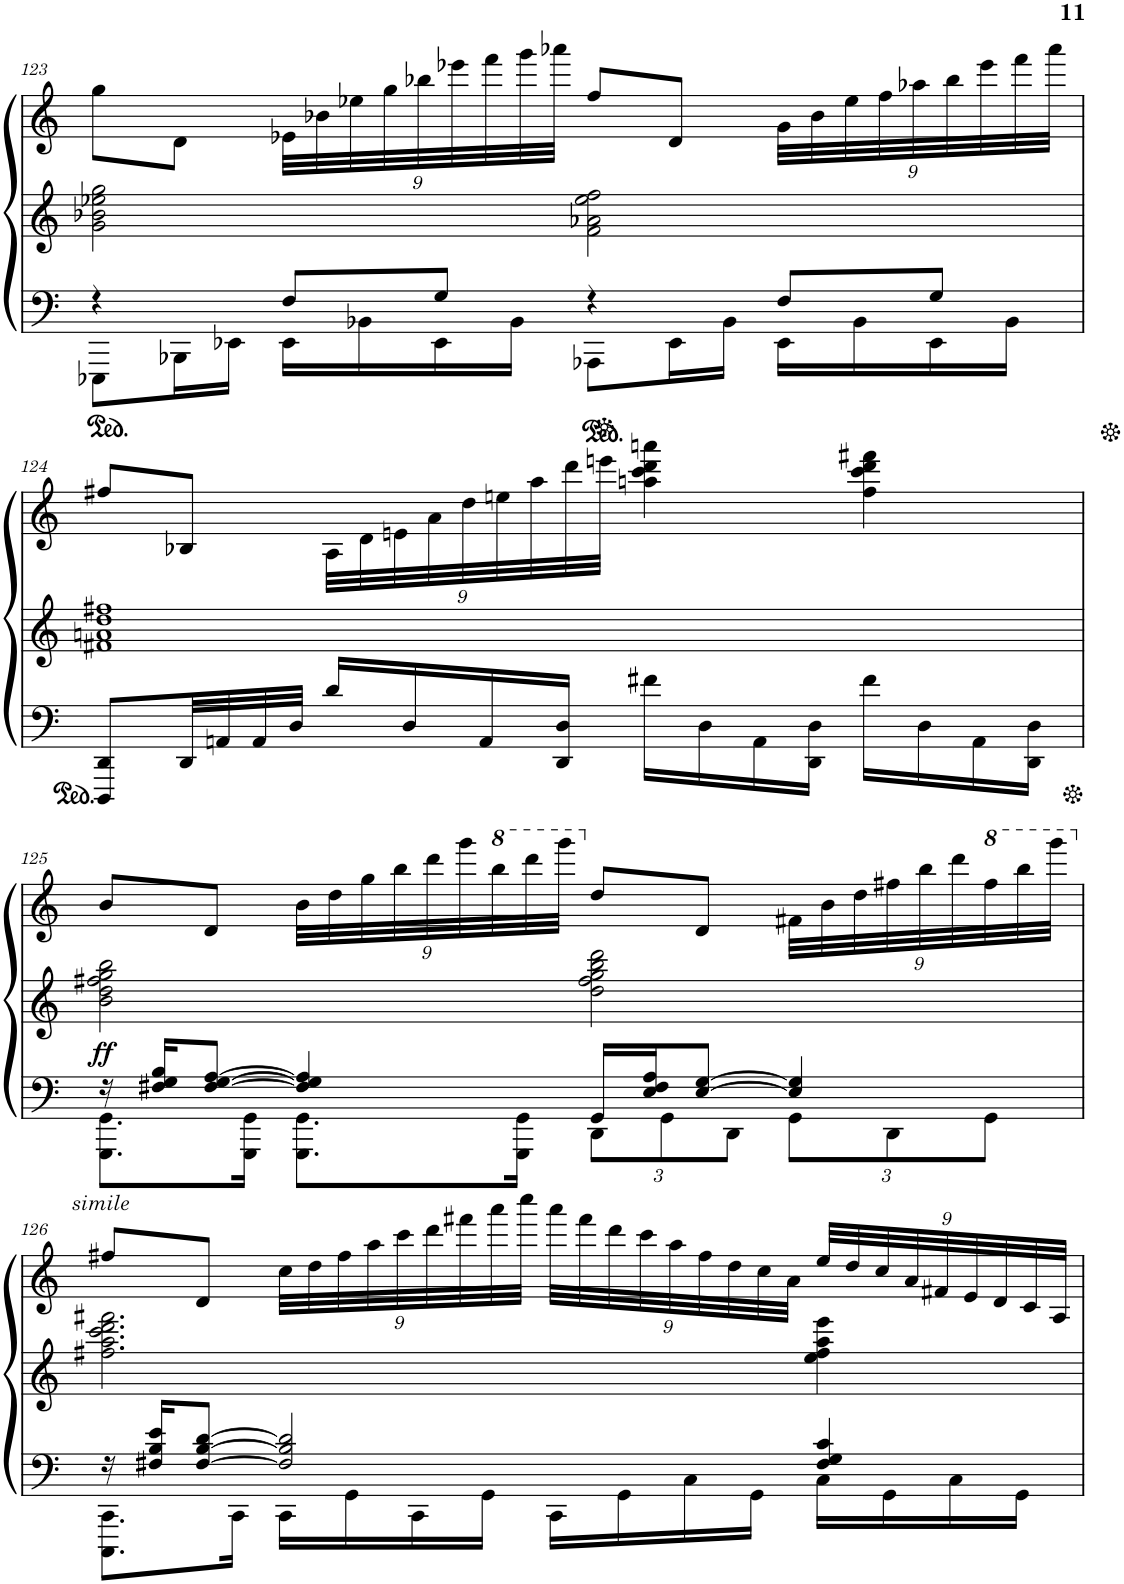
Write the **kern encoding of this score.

**kern	**kern	**kern	**dynam
*part1	*part1	*part1	*part1
*staff3	*staff2	*staff1	*staff1/2/3
*I"Piano	*	*	*
*I'Pno.	*	*	*
!!LO:PB:g=z
*clefF4	*clefG2	*clefG2	*
*k[]	*k[]	*k[]	*
*M4/4	*M4/4	*M4/4	*
=123	=123	=123	=123
*^	*	*	*
8EEE-X\L	4r	2g\ 2b-X\ 2ee-X\ 2gg\	8gg\L	.
16BBB-X\L	.	.	8d\J	.
16EE-X\JJ	.	.	.	.
*	*	*	*Xbrackettup	*
16EE-\LL	8F/L	.	36e-X\LLL	.
.	.	.	36b-X\	.
.	.	.	36ee-X\	.
16BB-X\	.	.	.	.
.	.	.	36gg\	.
.	.	.	36bb-X\	.
16EE-\	8G/J	.	.	.
.	.	.	36eee-X\	.
.	.	.	36fff\	.
16BB-\JJ	.	.	.	.
.	.	.	36ggg\	.
.	.	.	36aaa-X\JJJ	.
8AAA-X\L	4r	2f\ 2a-X\ 2ee-\ 2ff\	8ff/L	.
16EE-\L	.	.	8d/J	.
16BB-\JJ	.	.	.	.
16EE-\LL	8F/L	.	36g\LLL	.
.	.	.	36b-\	.
.	.	.	36ee-\	.
16BB-\	.	.	.	.
.	.	.	36ff\	.
.	.	.	36aa-X\	.
16EE-\	8G/J	.	.	.
.	.	.	36bb-\	.
.	.	.	36eee-\	.
16BB-\JJ	.	.	.	.
.	.	.	36fff\	.
.	.	.	36aaa-\JJJ	.
*v	*v	*	*	*
!!LO:LB:g=z
=124	=124	=124	=124
8DDD/ 8DD/L	1f#X 1an 1dd 1ff#X	8ff#X/L	.
32DD/LL	.	8B-X/J	.
32AAn/	.	.	.
32AA/	.	.	.
32D/JJJ	.	.	.
16d/LL	.	36A\LLL	.
.	.	36d\	.
.	.	36en\	.
16D/	.	.	.
.	.	36a\	.
.	.	36dd\	.
16AA/	.	.	.
.	.	36een\	.
.	.	36aa\	.
16DD/ 16D/JJ	.	.	.
.	.	36ddd\	.
.	.	36eeen\JJJ	.
16f#X\LL	.	4aan\ 4ccc\ 4ddd\ 4aaan\	.
16D\	.	.	.
16AA\	.	.	.
16DD\ 16D\JJ	.	.	.
16f#\LL	.	4ff#\ 4ccc\ 4ddd\ 4fff#X\	.
16D\	.	.	.
16AA\	.	.	.
16DD\ 16D\JJ	.	.	.
!!LO:LB:g=z
=125	=125	=125	=125
*^	*	*	*
!LO:TX:b:i:t=simile	!	!	!	!
!	!	!	!	!LO:DY:b=2
8.GGG\ 8.GG\L	16r	2b\ 2dd\ 2ff#X\ 2gg\ 2bb\	8b/L	ff
.	16F#X/ 16G/ 16B/KL	.	.	.
.	[8F#/ [8G/ [8A/J	.	8d/J	.
16GGG\ 16GG\Jk	.	.	.	.
8.GGG\ 8.GG\L	4F#/] 4G/] 4A/]	.	36b\LLL	.
.	.	.	36dd\	.
.	.	.	36gg\	.
.	.	.	36bb\	.
.	.	.	36ddd\	.
.	.	.	36ggg\	.
*	*	*	*8va	*
.	.	.	36bbb\	.
16GGG\ 16GG\Jk	.	.	.	.
.	.	.	36dddd\	.
.	.	.	36gggg\JJJ	.
*Xbrackettup	*	*	*	*
*	*	*	*X8va	*
12DD\L	16GG/LL	2dd\ 2ff#\ 2gg\ 2bb\ 2ddd\	8dd/L	.
.	16E/ 16F#/ 16A/J	.	.	.
12GG\	.	.	.	.
.	[8E/ [8G/J	.	8d/J	.
12DD\J	.	.	.	.
12GG\L	4E/] 4G/]	.	36f#X\LLL	.
.	.	.	36b\	.
.	.	.	36dd\	.
12DD\	.	.	36ff#X\	.
.	.	.	36bb\	.
.	.	.	36ddd\	.
*	*	*	*8va	*
12GG\J	.	.	36fff#\	.
.	.	.	36bbb\	.
.	.	.	36gggg\JJJ	.
!!LO:LB:g=z
=126	=126	=126	=126	=126
*	*	*	*X8va	*
8.CCC\ 8.CC\L	16r	2.ff#X\ 2.aa\ 2.ccc\ 2.ddd\ 2.fff#X\	8ff#X/L	.
.	16F#X/ 16B/ 16e/KL	.	.	.
.	[8F#/ [8B/ [8d/J	.	8d/J	.
16CC\Jk	.	.	.	.
16CC\LL	2F#/] 2B/] 2d/]	.	36cc\LLL	.
.	.	.	36dd\	.
.	.	.	36ff#\	.
16GG\	.	.	.	.
.	.	.	36aa\	.
.	.	.	36ccc\	.
16CC\	.	.	.	.
.	.	.	36ddd\	.
.	.	.	36fff#X\	.
16GG\JJ	.	.	.	.
.	.	.	36aaa\	.
.	.	.	36cccc\JJJ	.
16CC\LL	.	.	36aaa\LLL	.
.	.	.	36fff#\	.
.	.	.	36ddd\	.
16GG\	.	.	.	.
.	.	.	36ccc\	.
.	.	.	36aa\	.
16C\	.	.	.	.
.	.	.	36ff#\	.
.	.	.	36dd\	.
16GG\JJ	.	.	.	.
.	.	.	36cc\	.
.	.	.	36a\JJJ	.
16C\LL	4F#/ 4G/ 4c/	4ee\ 4ff#\ 4aa\ 4eee\	36ee/LLL	.
.	.	.	36dd/	.
.	.	.	36cc/	.
16GG\	.	.	.	.
.	.	.	36a/	.
.	.	.	36f#X/	.
16C\	.	.	.	.
.	.	.	36e/	.
.	.	.	36d/	.
16GG\JJ	.	.	.	.
.	.	.	36c/	.
.	.	.	36A/JJJ	.
*v	*v	*	*	*
=	=	=	=
*-	*-	*-	*-
